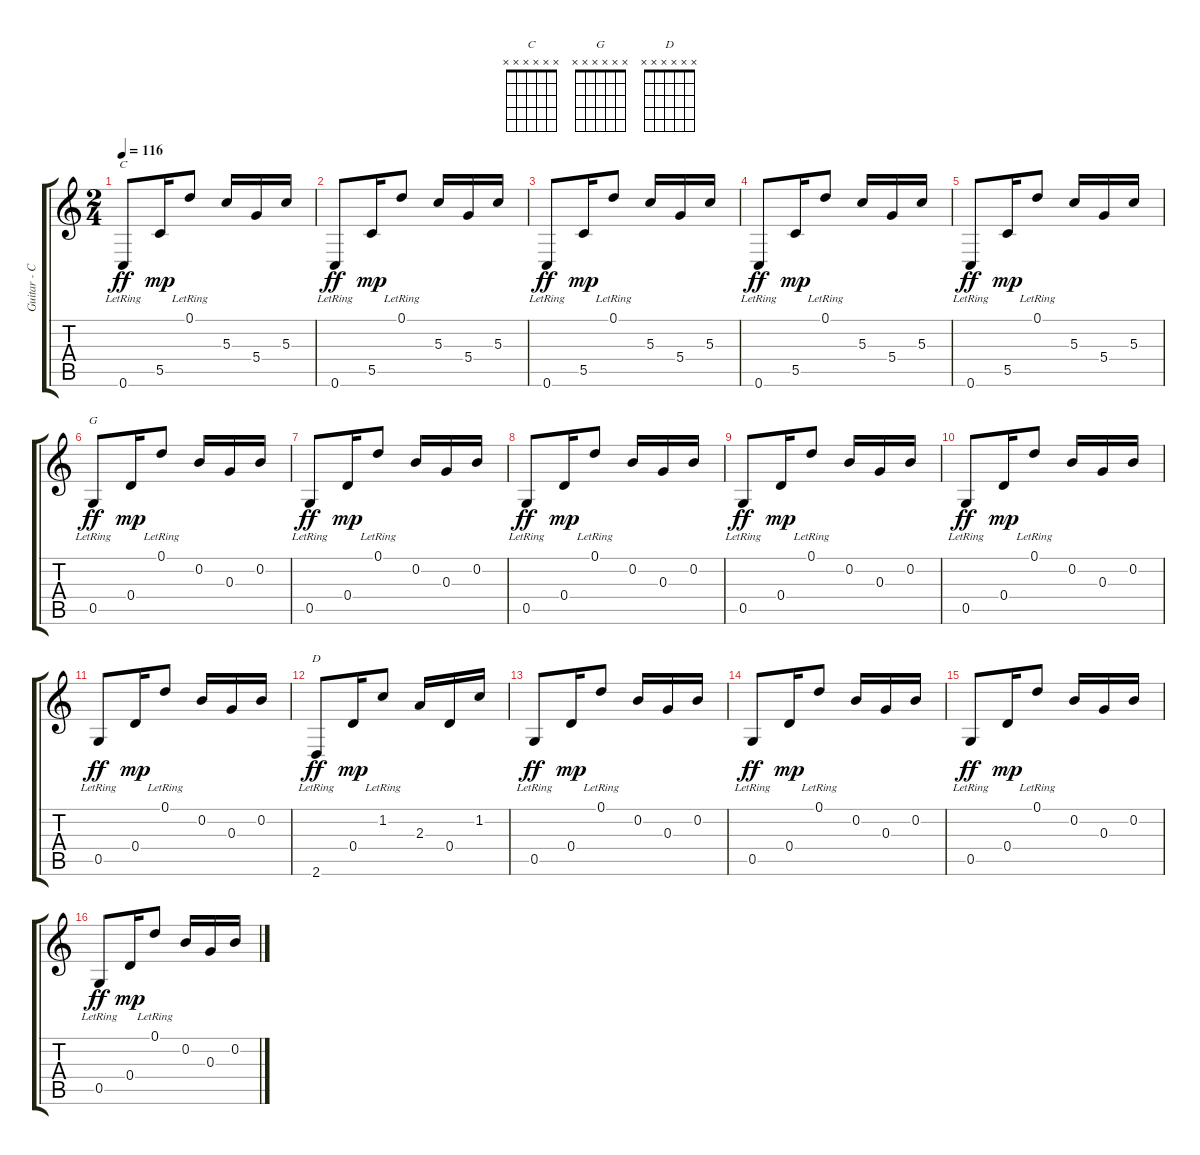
\track ("Guitar - CGDGBD" "Guitar - C") {instrument acousticguitarnylon}
\staff {score tabs}
\tuning (D4 B3 G3 D3 G2 C2) {hide}
\chord ("C" x x x x x x) {firstfret 0}
\chord ("G" x x x x x x) {firstfret 0}
\chord ("D" x x x x x x) {firstfret 0}
\ts (2 4)
\tempo 116
\clef g2
\ks c
0.6{lr}.8{ch "C" dy ff} 5.5.16{dy mp} 0.1{lr}.8 5.3.16 5.4.16 5.3.16 |
0.6{lr}.8{dy ff} 5.5.16{dy mp} 0.1{lr}.8 5.3.16 5.4.16 5.3.16 |
0.6{lr}.8{dy ff} 5.5.16{dy mp} 0.1{lr}.8 5.3.16 5.4.16 5.3.16 |
0.6{lr}.8{dy ff} 5.5.16{dy mp} 0.1{lr}.8 5.3.16 5.4.16 5.3.16 |
0.6{lr}.8{dy ff} 5.5.16{dy mp} 0.1{lr}.8 5.3.16 5.4.16 5.3.16 |
0.5{lr}.8{ch "G" dy ff} 0.4.16{dy mp} 0.1{lr}.8 0.2.16 0.3.16 0.2.16 |
0.5{lr}.8{dy ff} 0.4.16{dy mp} 0.1{lr}.8 0.2.16 0.3.16 0.2.16 |
0.5{lr}.8{dy ff} 0.4.16{dy mp} 0.1{lr}.8 0.2.16 0.3.16 0.2.16 |
0.5{lr}.8{dy ff} 0.4.16{dy mp} 0.1{lr}.8 0.2.16 0.3.16 0.2.16 |
0.5{lr}.8{dy ff} 0.4.16{dy mp} 0.1{lr}.8 0.2.16 0.3.16 0.2.16 |
0.5{lr}.8{dy ff} 0.4.16{dy mp} 0.1{lr}.8 0.2.16 0.3.16 0.2.16 |
2.6{lr}.8{ch "D" dy ff} 0.4.16{dy mp} 1.2{lr}.8 2.3.16 0.4.16 1.2.16 |
0.5{lr}.8{dy ff} 0.4.16{dy mp} 0.1{lr}.8 0.2.16 0.3.16 0.2.16 |
0.5{lr}.8{dy ff} 0.4.16{dy mp} 0.1{lr}.8 0.2.16 0.3.16 0.2.16 |
0.5{lr}.8{dy ff} 0.4.16{dy mp} 0.1{lr}.8 0.2.16 0.3.16 0.2.16 |
0.5{lr}.8{dy ff} 0.4.16{dy mp} 0.1{lr}.8 0.2.16 0.3.16 0.2.16
